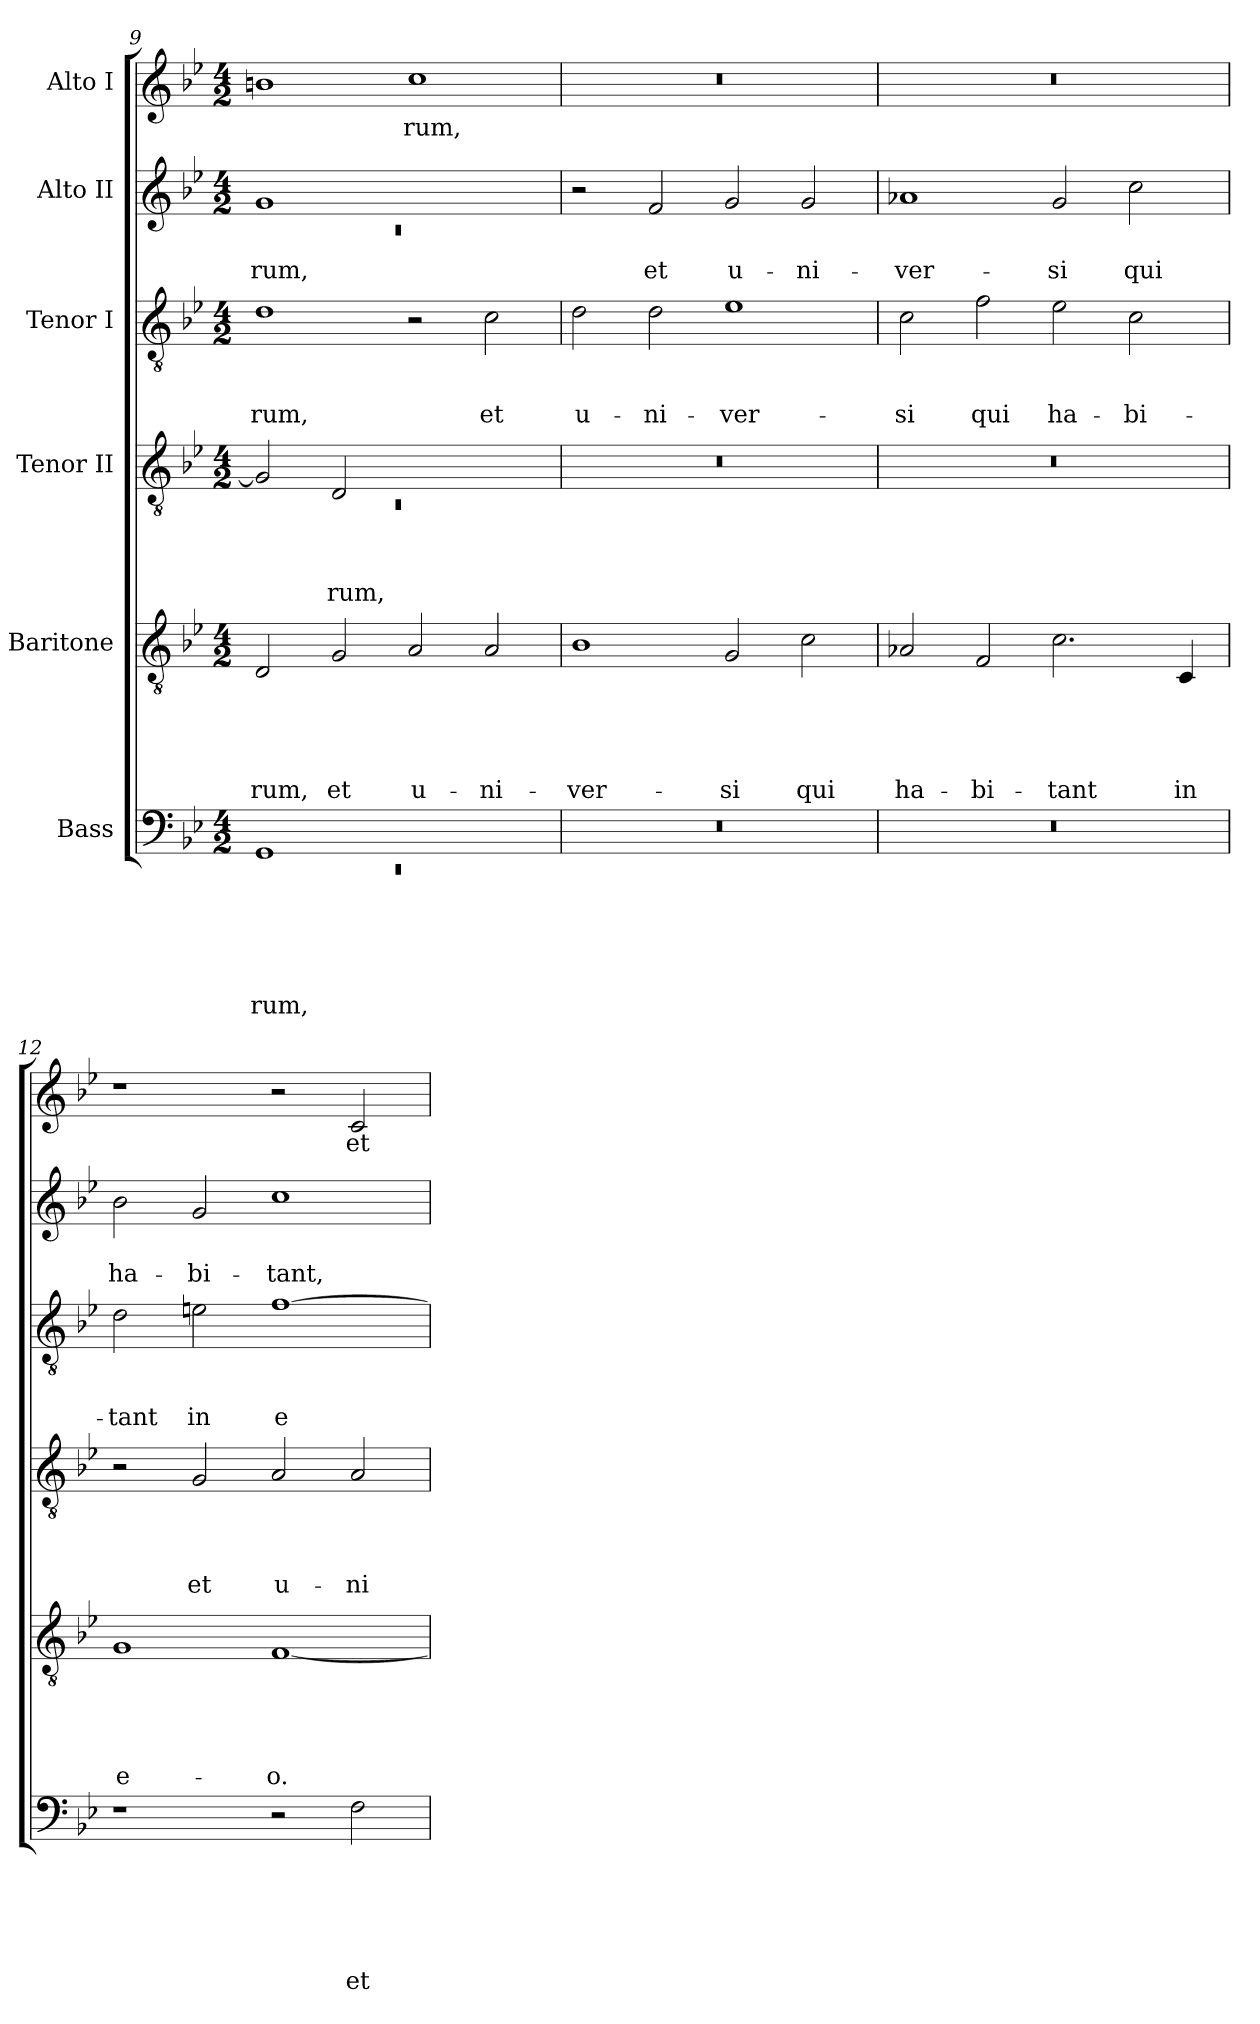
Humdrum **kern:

**kern	**text	**text	**text	**text	**text	**text	**kern	**text	**text	**text	**text	**text	**kern	**text	**text	**text	**text	**kern	**text	**text	**text	**kern	**text	**text	**kern	**text
*part6	*part6	*part6	*part6	*part6	*part6	*part6	*part5	*part5	*part5	*part5	*part5	*part5	*part4	*part4	*part4	*part4	*part4	*part3	*part3	*part3	*part3	*part2	*part2	*part2	*part1	*part1
*staff6	*staff6	*staff6	*staff6	*staff6	*staff6	*staff6	*staff5	*staff5	*staff5	*staff5	*staff5	*staff5	*staff4	*staff4	*staff4	*staff4	*staff4	*staff3	*staff3	*staff3	*staff3	*staff2	*staff2	*staff2	*staff1	*staff1
*I"Bass	*	*	*	*	*	*	*I"Baritone	*	*	*	*	*	*I"Tenor II	*	*	*	*	*I"Tenor I	*	*	*	*I"Alto II	*	*	*I"Alto I	*
*clefF4	*	*	*	*	*	*	*clefGv2	*	*	*	*	*	*clefGv2	*	*	*	*	*clefGv2	*	*	*	*clefG2	*	*	*clefG2	*
*k[b-e-]	*	*	*	*	*	*	*k[b-e-]	*	*	*	*	*	*k[b-e-]	*	*	*	*	*k[b-e-]	*	*	*	*k[b-e-]	*	*	*k[b-e-]	*
*B-:	*	*	*	*	*	*	*B-:	*	*	*	*	*	*B-:	*	*	*	*	*B-:	*	*	*	*B-:	*	*	*B-:	*
*M4/2	*	*	*	*	*	*	*M4/2	*	*	*	*	*	*M4/2	*	*	*	*	*M4/2	*	*	*	*M4/2	*	*	*M4/2	*
=9	=9	=9	=9	=9	=9	=9	=9	=9	=9	=9	=9	=9	=9	=9	=9	=9	=9	=9	=9	=9	=9	=9	=9	=9	=9	=9
*^	*	*	*	*	*	*	*	*	*	*	*	*	*^	*	*	*	*	*	*	*	*	*^	*	*	*	*
!	!LO:N:vis=1	!	!	!	!	!	!LO:LY:b	!	!	!	!	!	!LO:LY:b	!	!LO:N:vis=1	!	!	!	!	!	!	!	!LO:LY:b	!	!LO:N:vis=1	!	!LO:LY:b	!	!
1GG	0rEE	.	.	.	.	.	-rum,	2D/	.	.	.	.	-rum,	2G/]	0rC	.	.	.	.	1d	.	.	-rum,	1g	0rc	.	-rum,	1bn	.
!	!	!	!	!	!	!	!	!	!	!	!	!	!LO:LY:b	!	!	!	!	!	!LO:LY:b	!	!	!	!	!	!	!	!	!	!
.	.	.	.	.	.	.	.	2G/	.	.	.	.	et	2D/	.	.	.	.	-rum,	.	.	.	.	.	.	.	.	.	.
!	!	!	!	!	!	!	!	!	!	!	!	!	!LO:LY:b	!	!	!	!	!	!	!	!	!	!	!	!	!	!	!	!LO:LY:b
1ryy	.	.	.	.	.	.	.	2A/	.	.	.	.	u-	1ryy	.	.	.	.	.	2r	.	.	.	1ryy	.	.	.	1cc	-rum,
!	!	!	!	!	!	!	!	!	!	!	!	!	!LO:LY:b	!	!	!	!	!	!	!	!	!	!LO:LY:b	!	!	!	!	!	!
.	.	.	.	.	.	.	.	2A/	.	.	.	.	-ni-	.	.	.	.	.	.	2c\	.	.	et	.	.	.	.	.	.
*v	*v	*	*	*	*	*	*	*	*	*	*	*	*	*v	*v	*	*	*	*	*	*	*	*	*v	*v	*	*	*	*
!!LO:PB:g=z
=10	=10	=10	=10	=10	=10	=10	=10	=10	=10	=10	=10	=10	=10	=10	=10	=10	=10	=10	=10	=10	=10	=10	=10	=10	=10	=10
!LO:N:vis=1	!	!	!	!	!	!	!	!	!	!	!	!LO:LY:b	!LO:N:vis=1	!	!	!	!	!	!	!	!LO:LY:b	!	!	!	!LO:N:vis=1	!
0r	.	.	.	.	.	.	1B-	.	.	.	.	-ver-	0r	.	.	.	.	2d\	.	.	u-	2r	.	.	0r	.
!	!	!	!	!	!	!	!	!	!	!	!	!	!	!	!	!	!	!	!	!	!LO:LY:b	!	!	!LO:LY:b	!	!
.	.	.	.	.	.	.	.	.	.	.	.	.	.	.	.	.	.	2d\	.	.	-ni-	2f/	.	et	.	.
!	!	!	!	!	!	!	!	!	!	!	!	!LO:LY:b	!	!	!	!	!	!	!	!	!LO:LY:b	!	!	!LO:LY:b	!	!
.	.	.	.	.	.	.	2G/	.	.	.	.	-si	.	.	.	.	.	1e-	.	.	-ver-	2g/	.	u-	.	.
!	!	!	!	!	!	!	!	!	!	!	!	!LO:LY:b	!	!	!	!	!	!	!	!	!	!	!	!LO:LY:b	!	!
.	.	.	.	.	.	.	2c\	.	.	.	.	qui	.	.	.	.	.	.	.	.	.	2g/	.	-ni-	.	.
=11	=11	=11	=11	=11	=11	=11	=11	=11	=11	=11	=11	=11	=11	=11	=11	=11	=11	=11	=11	=11	=11	=11	=11	=11	=11	=11
!LO:N:vis=1	!	!	!	!	!	!	!	!	!	!	!	!LO:LY:b	!LO:N:vis=1	!	!	!	!	!	!	!	!LO:LY:b	!	!	!LO:LY:b	!LO:N:vis=1	!
0r	.	.	.	.	.	.	2A-X/	.	.	.	.	ha-	0r	.	.	.	.	2c\	.	.	-si	1a-X	.	-ver-	0r	.
!	!	!	!	!	!	!	!	!	!	!	!	!LO:LY:b	!	!	!	!	!	!	!	!	!LO:LY:b	!	!	!	!	!
.	.	.	.	.	.	.	2F/	.	.	.	.	-bi-	.	.	.	.	.	2f\	.	.	qui	.	.	.	.	.
!	!	!	!	!	!	!	!	!	!	!	!	!LO:LY:b	!	!	!	!	!	!	!	!	!LO:LY:b	!	!	!LO:LY:b	!	!
.	.	.	.	.	.	.	2.c\	.	.	.	.	-tant	.	.	.	.	.	2e-\	.	.	ha-	2g/	.	-si	.	.
!	!	!	!	!	!	!	!	!	!	!	!	!	!	!	!	!	!	!	!	!	!LO:LY:b	!	!	!LO:LY:b	!	!
.	.	.	.	.	.	.	.	.	.	.	.	.	.	.	.	.	.	2c\	.	.	-bi-	2cc\	.	qui	.	.
!	!	!	!	!	!	!	!	!	!	!	!	!LO:LY:b	!	!	!	!	!	!	!	!	!	!	!	!	!	!
.	.	.	.	.	.	.	4C/	.	.	.	.	in	.	.	.	.	.	.	.	.	.	.	.	.	.	.
=12	=12	=12	=12	=12	=12	=12	=12	=12	=12	=12	=12	=12	=12	=12	=12	=12	=12	=12	=12	=12	=12	=12	=12	=12	=12	=12
!	!	!	!	!	!	!	!	!	!	!	!	!LO:LY:b:rj	!	!	!	!	!	!	!	!	!LO:LY:b	!	!	!LO:LY:b	!	!
1r	.	.	.	.	.	.	1G	.	.	.	.	e-	2r	.	.	.	.	2d\	.	.	-tant	2b-\	.	ha-	1r	.
!	!	!	!	!	!	!	!	!	!	!	!	!	!	!	!	!	!LO:LY:b	!	!	!	!LO:LY:b	!	!	!LO:LY:b	!	!
.	.	.	.	.	.	.	.	.	.	.	.	.	2G/	.	.	.	et	2en\	.	.	in	2g/	.	-bi-	.	.
!	!	!	!	!	!	!	!	!	!	!	!	!LO:LY:b:rj	!	!	!	!	!LO:LY:b	!	!	!	!LO:LY:b:rj	!	!	!LO:LY:b	!	!
2r	.	.	.	.	.	.	[<1F	.	.	.	.	-o.	2A/	.	.	.	u-	[>1f	.	.	e-	1cc	.	-tant,	2r	.
!	!	!	!	!	!	!LO:LY:b	!	!	!	!	!	!	!	!	!	!	!LO:LY:b	!	!	!	!	!	!	!	!	!LO:LY:b
2F\	.	.	.	.	.	et	.	.	.	.	.	.	2A/	.	.	.	-ni-	.	.	.	.	.	.	.	2c/	et
=	=	=	=	=	=	=	=	=	=	=	=	=	=	=	=	=	=	=	=	=	=	=	=	=	=	=
*-	*-	*-	*-	*-	*-	*-	*-	*-	*-	*-	*-	*-	*-	*-	*-	*-	*-	*-	*-	*-	*-	*-	*-	*-	*-	*-
